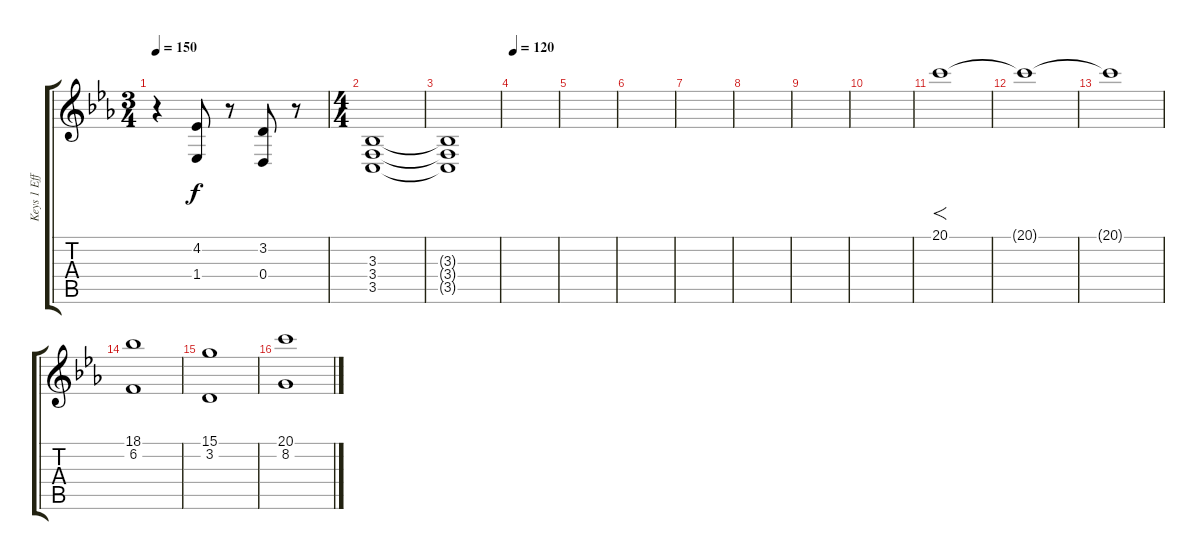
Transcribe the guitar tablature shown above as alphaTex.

\track ("Keys 1 Effect" "Keys 1 Eff") {instrument stringensemble1}
\staff {score tabs}
\tuning (E4 B3 G3 D3 A2 E2) {hide}
\ts (3 4)
\tempo 150
\clef g2
\ks eb
r.4{dy f} (4.2 1.4).8 r.8 (3.2 0.4).8 r.8 |
\ts (4 4)
(3.3 3.4 3.5).1 |
(3.3{t} 3.4{t} 3.5{t}).1 |
\tempo 120
|
|
|
|
|
|
|
20.1.1{f volume 8 instrument synthstrings1} |
20.1{t}.1 |
20.1{t}.1 |
(18.1 6.2).1 |
(15.1 3.2).1 |
(20.1 8.2).1
